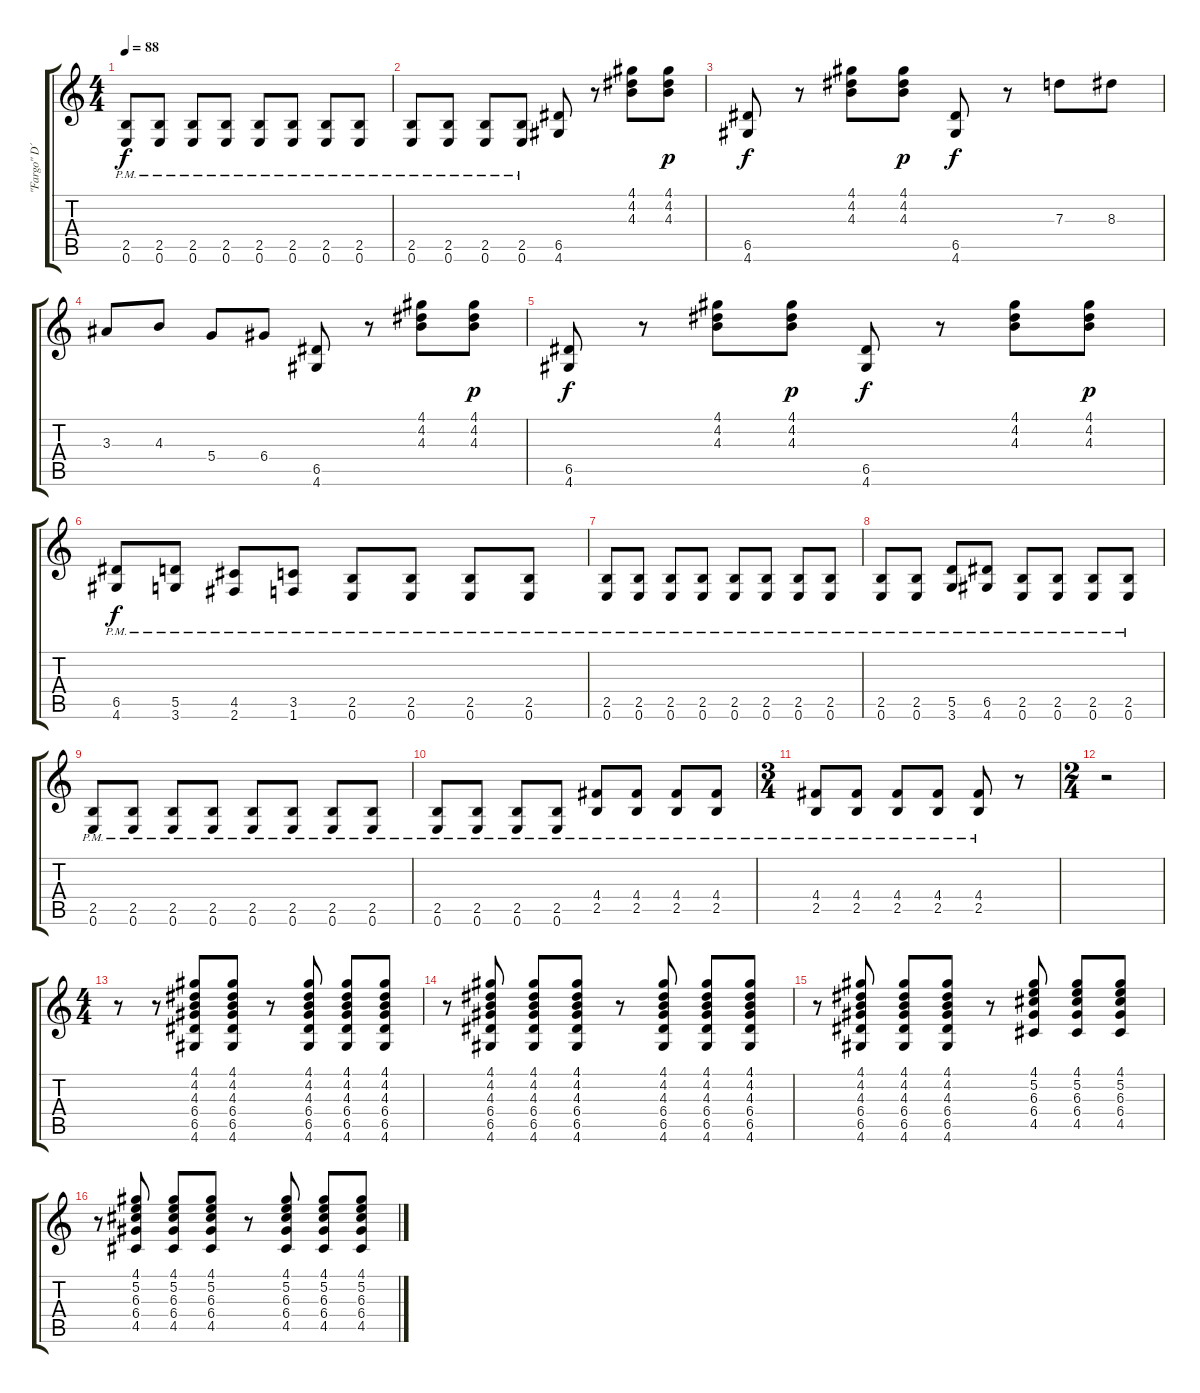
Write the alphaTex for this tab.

\track ("\"Fargo\" D´Aviero" "\"Fargo\" D´") {instrument overdrivenguitar}
\staff {score tabs}
\tuning (E4 B3 G3 D3 A2 E2) {hide}
\ts (4 4)
\tempo 88
\clef g2
\ks c
(2.5{pm} 0.6{pm}).8{dy f} (2.5{pm} 0.6{pm}).8 (2.5{pm} 0.6{pm}).8 (2.5{pm} 0.6{pm}).8 (2.5{pm} 0.6{pm}).8 (2.5{pm} 0.6{pm}).8 (2.5{pm} 0.6{pm}).8 (2.5{pm} 0.6{pm}).8 |
(2.5{pm} 0.6{pm}).8 (2.5{pm} 0.6{pm}).8 (2.5{pm} 0.6{pm}).8 (2.5{pm} 0.6{pm}).8 (6.5 4.6).8 r.8 (4.1 4.2 4.3).8 (4.1 4.2 4.3).8{dy p} |
(6.5 4.6).8{dy f} r.8 (4.1 4.2 4.3).8 (4.1 4.2 4.3).8{dy p} (6.5 4.6).8{dy f} r.8 7.3.8 8.3.8 |
3.3.8 4.3.8 5.4.8 6.4.8 (6.5 4.6).8 r.8 (4.1 4.2 4.3).8 (4.1 4.2 4.3).8{dy p} |
(6.5 4.6).8{dy f} r.8 (4.1 4.2 4.3).8 (4.1 4.2 4.3).8{dy p} (6.5 4.6).8{dy f} r.8 (4.1 4.2 4.3).8 (4.1 4.2 4.3).8{dy p} |
(6.5{pm} 4.6{pm}).8{dy f} (5.5{pm} 3.6{pm}).8 (4.5{pm} 2.6{pm}).8 (3.5{pm} 1.6{pm}).8 (2.5{pm} 0.6{pm}).8 (2.5{pm} 0.6{pm}).8 (2.5{pm} 0.6{pm}).8 (2.5{pm} 0.6{pm}).8 |
(2.5{pm} 0.6{pm}).8 (2.5{pm} 0.6{pm}).8 (2.5{pm} 0.6{pm}).8 (2.5{pm} 0.6{pm}).8 (2.5{pm} 0.6{pm}).8 (2.5{pm} 0.6{pm}).8 (2.5{pm} 0.6{pm}).8 (2.5{pm} 0.6{pm}).8 |
(2.5{pm} 0.6{pm}).8 (2.5{pm} 0.6{pm}).8 (5.5{pm} 3.6{pm}).8 (6.5{pm} 4.6{pm}).8 (2.5{pm} 0.6{pm}).8 (2.5{pm} 0.6{pm}).8 (2.5{pm} 0.6{pm}).8 (2.5{pm} 0.6{pm}).8 |
(2.5{pm} 0.6{pm}).8 (2.5{pm} 0.6{pm}).8 (2.5{pm} 0.6{pm}).8 (2.5{pm} 0.6{pm}).8 (2.5{pm} 0.6{pm}).8 (2.5{pm} 0.6{pm}).8 (2.5{pm} 0.6{pm}).8 (2.5{pm} 0.6{pm}).8 |
(2.5{pm} 0.6{pm}).8 (2.5{pm} 0.6{pm}).8 (2.5{pm} 0.6{pm}).8 (2.5{pm} 0.6{pm}).8 (4.4{pm} 2.5{pm}).8 (4.4{pm} 2.5{pm}).8 (4.4{pm} 2.5{pm}).8 (4.4{pm} 2.5{pm}).8 |
\ts (3 4)
(4.4{pm} 2.5{pm}).8 (4.4{pm} 2.5{pm}).8 (4.4{pm} 2.5{pm}).8 (4.4{pm} 2.5{pm}).8 (4.4{pm} 2.5{pm}).8 r.8 |
\ts (2 4)
r.2 |
\ts (4 4)
r.8{volume 5 instrument acousticguitarsteel} r.8 (4.1 4.2 4.3 6.4 6.5 4.6).8 (4.1 4.2 4.3 6.4 6.5 4.6).8 r.8 (4.1 4.2 4.3 6.4 6.5 4.6).8 (4.1 4.2 4.3 6.4 6.5 4.6).8 (4.1 4.2 4.3 6.4 6.5 4.6).8 |
r.8 (4.1 4.2 4.3 6.4 6.5 4.6).8 (4.1 4.2 4.3 6.4 6.5 4.6).8 (4.1 4.2 4.3 6.4 6.5 4.6).8 r.8 (4.1 4.2 4.3 6.4 6.5 4.6).8 (4.1 4.2 4.3 6.4 6.5 4.6).8 (4.1 4.2 4.3 6.4 6.5 4.6).8 |
r.8 (4.1 4.2 4.3 6.4 6.5 4.6).8 (4.1 4.2 4.3 6.4 6.5 4.6).8 (4.1 4.2 4.3 6.4 6.5 4.6).8 r.8 (4.1 5.2 6.3 6.4 4.5).8 (4.1 5.2 6.3 6.4 4.5).8 (4.1 5.2 6.3 6.4 4.5).8 |
r.8 (4.1 5.2 6.3 6.4 4.5).8 (4.1 5.2 6.3 6.4 4.5).8 (4.1 5.2 6.3 6.4 4.5).8 r.8 (4.1 5.2 6.3 6.4 4.5).8 (4.1 5.2 6.3 6.4 4.5).8 (4.1 5.2 6.3 6.4 4.5).8
